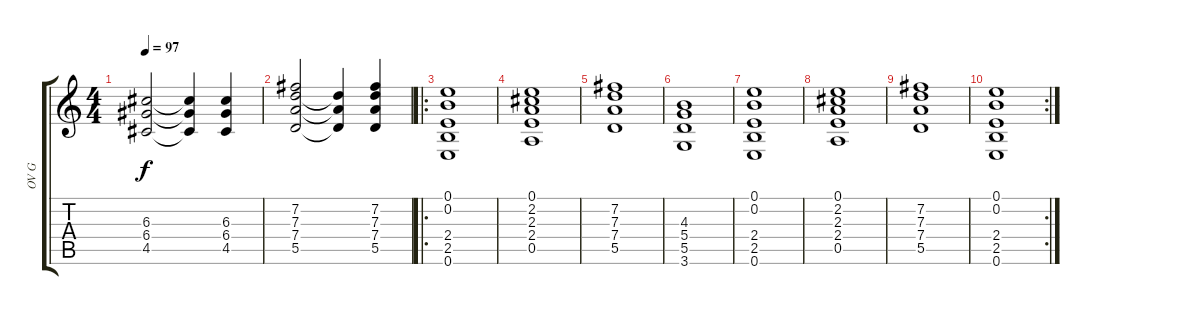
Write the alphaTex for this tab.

\track ("OV G" "OV G") {instrument overdrivenguitar}
\staff {score tabs}
\tuning (E4 B3 G3 D3 A2 E2) {hide}
\ts (4 4)
\tempo 97
\clef g2
\ks c
(6.3 6.4 4.5).2{dy f} (6.3{t} 6.4{t} 4.5{t}).4 (6.3 6.4 4.5).4 |
(7.2 7.3 7.4 5.5).2 (7.3{t} 7.4{t} 5.5{t}).4 (7.2 7.3 7.4 5.5).4 |
\ro
(0.1 0.2 2.4 2.5 0.6).1 |
(0.1 2.2 2.3 2.4 0.5).1 |
(7.2 7.3 7.4 5.5).1 |
(4.3 5.4 5.5 3.6).1 |
(0.1 0.2 2.4 2.5 0.6).1 |
(0.1 2.2 2.3 2.4 0.5).1 |
(7.2 7.3 7.4 5.5).1 |
\rc 2
(0.1 0.2 2.4 2.5 0.6).1
